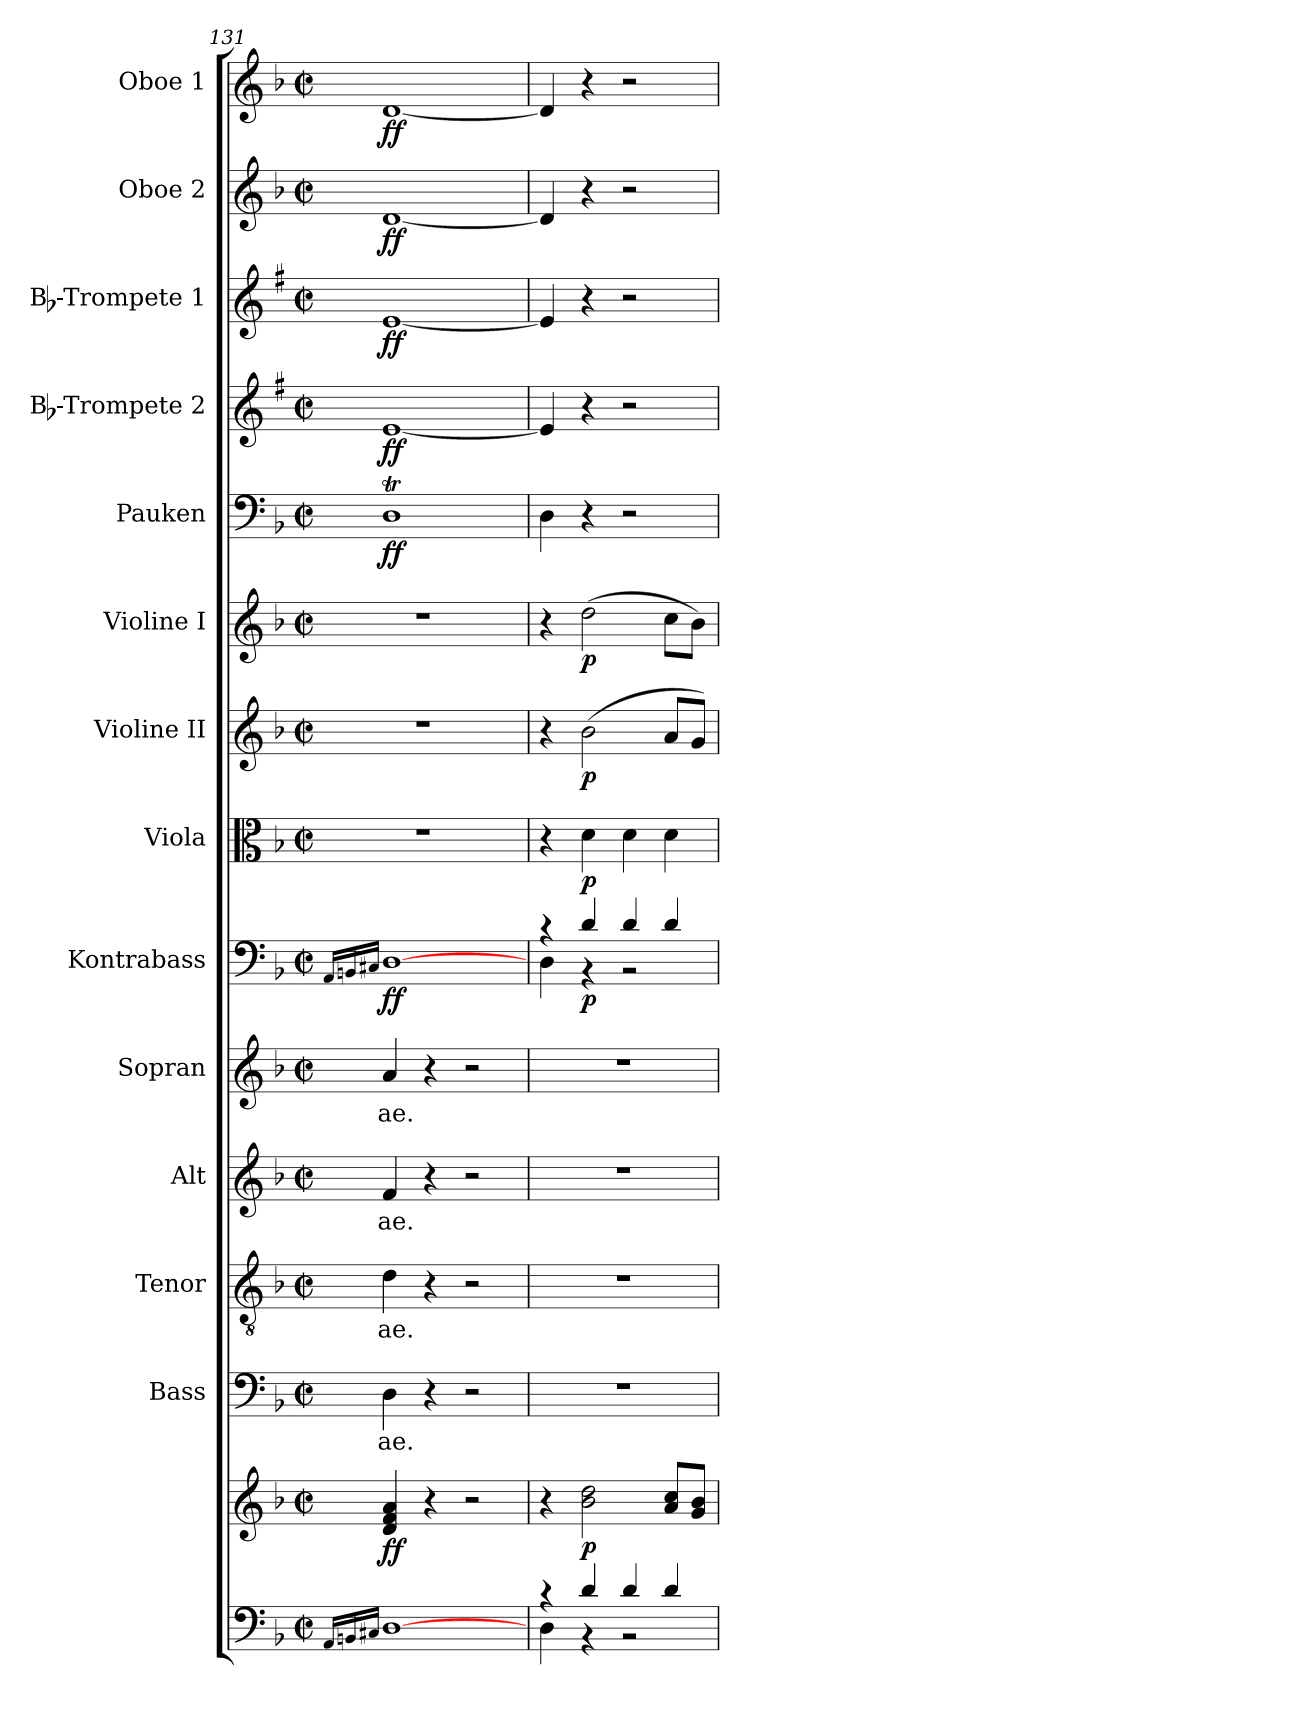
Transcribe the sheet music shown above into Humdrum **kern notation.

**kern	**kern	**dynam	**kern	**text	**kern	**text	**kern	**text	**kern	**text	**kern	**dynam	**kern	**dynam	**kern	**dynam	**kern	**dynam	**kern	**dynam	**kern	**dynam	**kern	**dynam	**kern	**dynam	**kern	**dynam
*part14	*part14	*part14	*part13	*part13	*part12	*part12	*part11	*part11	*part10	*part10	*part9	*part9	*part8	*part8	*part7	*part7	*part6	*part6	*part5	*part5	*part4	*part4	*part3	*part3	*part2	*part2	*part1	*part1
*staff15	*staff14	*staff14/15	*staff13	*staff13	*staff12	*staff12	*staff11	*staff11	*staff10	*staff10	*staff9	*staff9	*staff8	*staff8	*staff7	*staff7	*staff6	*staff6	*staff5	*staff5	*staff4	*staff4	*staff3	*staff3	*staff2	*staff2	*staff1	*staff1
*	*	*	*I"Bass	*	*I"Tenor	*	*I"Alt	*	*I"Sopran	*	*I"Kontrabass	*	*I"Viola	*	*I"Violine II	*	*I"Violine I	*	*I"Pauken	*	*I"Bb-Trompete 2	*	*I"Bb-Trompete 1	*	*I"Oboe 2	*	*I"Oboe 1	*
*	*	*	*I'B.	*	*I'T.	*	*I'A.	*	*I'S.	*	*I'Kb.	*	*I'Vla.	*	*I'Vl. II	*	*I'Vl. I	*	*I'Pk.	*	*I'Bb Trp. 2	*	*I'Bb Trp. 1	*	*I'Ob. 2	*	*I'Ob. 1	*
*clefF4	*clefG2	*	*clefF4	*	*clefGv2	*	*clefG2	*	*clefG2	*	*clefF4	*	*clefC3	*	*clefG2	*	*clefG2	*	*clefF4	*	*clefG2	*	*clefG2	*	*clefG2	*	*clefG2	*
*	*	*	*	*	*	*	*	*	*	*	*ITrd7c12	*	*	*	*	*	*	*	*	*	*ITrd1c2	*	*ITrd1c2	*	*	*	*	*
*k[b-]	*k[b-]	*	*k[b-]	*	*k[b-]	*	*k[b-]	*	*k[b-]	*	*k[b-]	*	*k[b-]	*	*k[b-]	*	*k[b-]	*	*k[b-]	*	*k[b-]	*	*k[b-]	*	*k[b-]	*	*k[b-]	*
*F:	*F:	*	*F:	*	*F:	*	*F:	*	*F:	*	*F:	*	*F:	*	*F:	*	*F:	*	*F:	*	*F:	*	*F:	*	*F:	*	*F:	*
*M2/2	*M2/2	*	*M2/2	*	*M2/2	*	*M2/2	*	*M2/2	*	*M2/2	*	*M2/2	*	*M2/2	*	*M2/2	*	*M2/2	*	*M2/2	*	*M2/2	*	*M2/2	*	*M2/2	*
*met(c|)	*met(c|)	*	*met(c|)	*	*met(c|)	*	*met(c|)	*	*met(c|)	*	*met(c|)	*	*met(c|)	*	*met(c|)	*	*met(c|)	*	*met(c|)	*	*met(c|)	*	*met(c|)	*	*met(c|)	*	*met(c|)	*
=131	=131	=131	=131	=131	=131	=131	=131	=131	=131	=131	=131	=131	=131	=131	=131	=131	=131	=131	=131	=131	=131	=131	=131	=131	=131	=131	=131	=131
16qAA/LL	.	.	.	.	.	.	.	.	.	.	16qAAA/LL	.	.	.	.	.	.	.	.	.	.	.	.	.	.	.	.	.
16qBBn/	.	.	.	.	.	.	.	.	.	.	16qBBBn/	.	.	.	.	.	.	.	.	.	.	.	.	.	.	.	.	.
16qC#X/JJ	.	.	.	.	.	.	.	.	.	.	16qCC#X/JJ	.	.	.	.	.	.	.	.	.	.	.	.	.	.	.	.	.
!	!	!LO:DY:b	!	!LO:LY:b	!	!LO:LY:b	!	!LO:LY:b	!	!LO:LY:b	!	!LO:DY:b	!	!	!	!	!	!	!	!LO:DY:b	!	!LO:DY:b	!	!LO:DY:b	!	!LO:DY:b	!	!LO:DY:b
[1D	4d/ 4f/ 4a/	ff	4D\	-ae.	4d\	-ae.	4f/	-ae.	4a/	-ae.	[1DD	ff	1r	.	1r	.	1r	.	1DT	ff	[1d	ff	[1d	ff	[1d	ff	[1d	ff
.	4r	.	4r	.	4r	.	4r	.	4r	.	.	.	.	.	.	.	.	.	.	.	.	.	.	.	.	.	.	.
.	2r	.	2r	.	2r	.	2r	.	2r	.	.	.	.	.	.	.	.	.	.	.	.	.	.	.	.	.	.	.
=132	=132	=132	=132	=132	=132	=132	=132	=132	=132	=132	=132	=132	=132	=132	=132	=132	=132	=132	=132	=132	=132	=132	=132	=132	=132	=132	=132	=132
*^	*	*	*	*	*	*	*	*	*	*	*^	*	*	*	*	*	*	*	*	*	*	*	*	*	*	*	*	*
4rc	4D\	4r	.	1r	.	1r	.	1r	.	1r	.	4rc	4DD\	.	4r	.	4r	.	4r	.	4D\	.	4d/]	.	4d/]	.	4d/]	.	4d/]	.
!	!	!	!LO:DY:b	!	!	!	!	!	!	!	!	!	!	!LO:DY:b	!	!LO:DY:b	!	!LO:DY:b	!	!LO:DY:b	!	!	!	!	!	!	!	!	!	!
4d/	4r	2b-\ 2dd\	p	.	.	.	.	.	.	.	.	4D/	4r	p	4d\	p	(>2b-\	p	(>2dd\	p	4r	.	4r	.	4r	.	4r	.	4r	.
4d/	2r	.	.	.	.	.	.	.	.	.	.	4D/	2r	.	4d\	.	.	.	.	.	2r	.	2r	.	2r	.	2r	.	2r	.
4d/	.	8a/ 8cc/L	.	.	.	.	.	.	.	.	.	4D/	.	.	4d\	.	8a/L	.	8cc\L	.	.	.	.	.	.	.	.	.	.	.
.	.	8g/ 8b-/J	.	.	.	.	.	.	.	.	.	.	.	.	.	.	8g/J)	.	8b-\J)	.	.	.	.	.	.	.	.	.	.	.
*v	*v	*	*	*	*	*	*	*	*	*	*	*v	*v	*	*	*	*	*	*	*	*	*	*	*	*	*	*	*	*	*
=	=	=	=	=	=	=	=	=	=	=	=	=	=	=	=	=	=	=	=	=	=	=	=	=	=	=	=	=
*-	*-	*-	*-	*-	*-	*-	*-	*-	*-	*-	*-	*-	*-	*-	*-	*-	*-	*-	*-	*-	*-	*-	*-	*-	*-	*-	*-	*-
